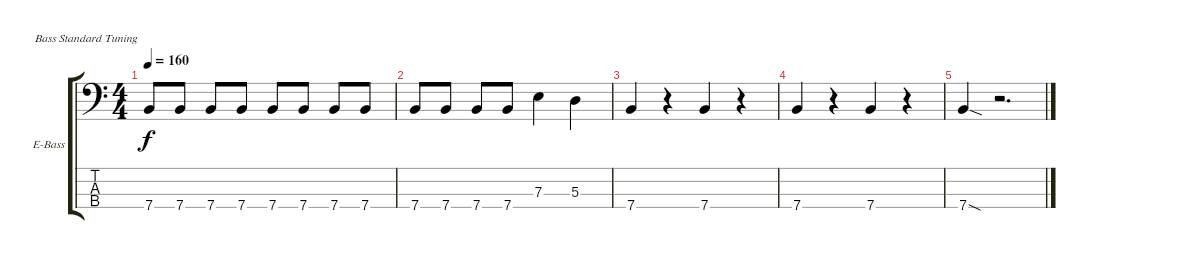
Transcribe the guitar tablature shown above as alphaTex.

\bracketExtendMode groupsimilarinstruments
\firstSystemTrackNameOrientation horizontal
\otherSystemsTrackNameOrientation horizontal
\track ("Bass" "E-Bass") {instrument electricbasspick}
\staff {score tabs}
\tuning (G2 D2 A1 E1)
\ts (4 4)
\tempo 160
\clef f4
\ks c
7.4.8{dy f} 7.4.8 7.4.8 7.4.8 7.4.8 7.4.8 7.4.8 7.4.8 |
7.4.8 7.4.8 7.4.8 7.4.8 7.3.4 5.3.4 |
7.4.4 r.4 7.4.4 r.4 |
7.4.4 r.4 7.4.4 r.4 |
7.4{sod}.4 r.2{d}
